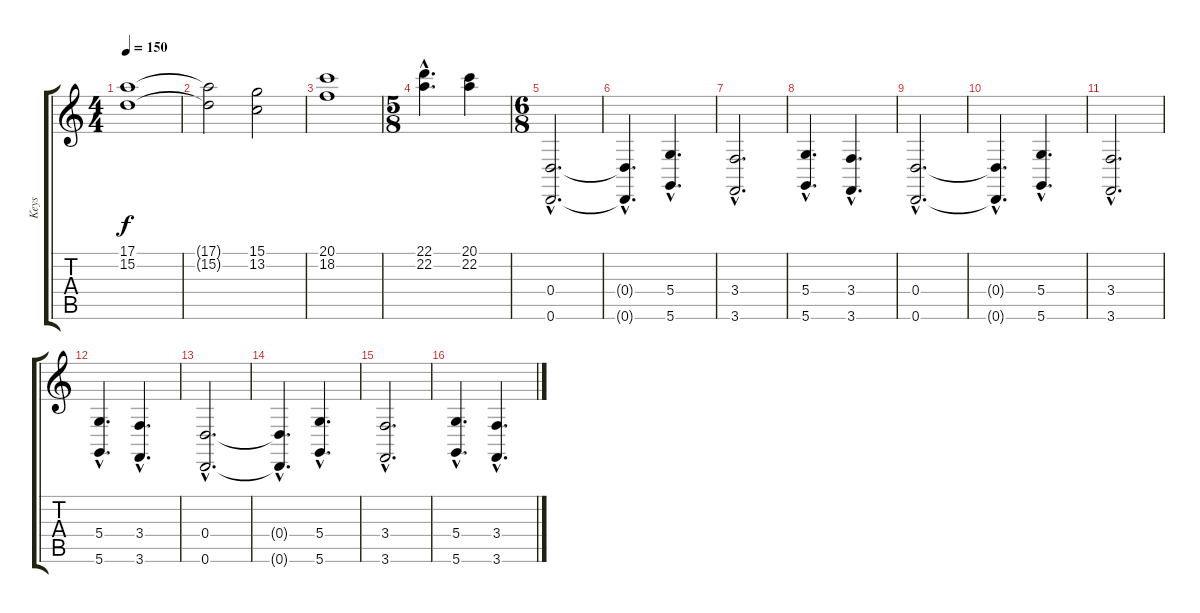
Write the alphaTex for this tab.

\track ("Keys" "Keys") {instrument acousticgrandpiano}
\staff {score tabs}
\tuning (E4 B3 G3 D3 A2 D2) {hide}
\ts (4 4)
\tempo 150
\clef g2
\ks c
(17.1 15.2).1{dy f instrument stringensemble1} |
(17.1{t} 15.2{t}).2 (15.1 13.2).2 |
(20.1 18.2).1 |
\ts (5 8)
(22.1{hac} 22.2{hac}).4{d} (20.1 22.2).4 |
\ts (6 8)
(0.4{hac} 0.6{hac}).2{d} |
(0.4{hac t} 0.6{hac t}).4{d} (5.4{hac} 5.6{hac}).4{d} |
(3.4{hac} 3.6{hac}).2{d} |
(5.4{hac} 5.6{hac}).4{d} (3.4{hac} 3.6{hac}).4{d} |
(0.4{hac} 0.6{hac}).2{d} |
(0.4{hac t} 0.6{hac t}).4{d} (5.4{hac} 5.6{hac}).4{d} |
(3.4{hac} 3.6{hac}).2{d} |
(5.4{hac} 5.6{hac}).4{d} (3.4{hac} 3.6{hac}).4{d} |
(0.4{hac} 0.6{hac}).2{d} |
(0.4{hac t} 0.6{hac t}).4{d} (5.4{hac} 5.6{hac}).4{d} |
(3.4{hac} 3.6{hac}).2{d} |
(5.4{hac} 5.6{hac}).4{d} (3.4{hac} 3.6{hac}).4{d}
